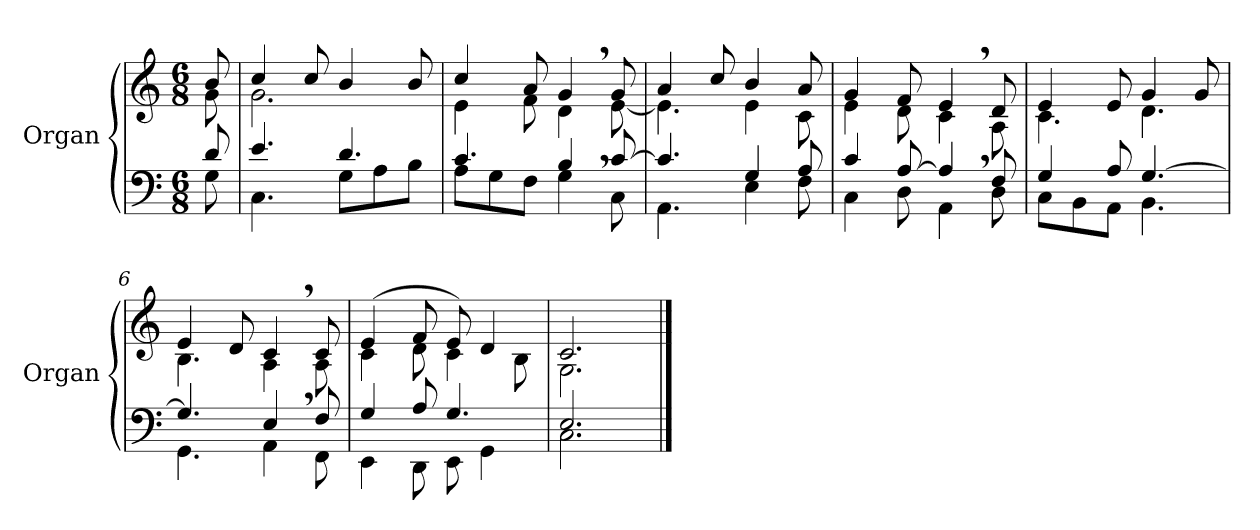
**kern	**kern
*part1	*part1
*staff2	*staff1
*I"Organ	*
*I'Organ	*
*clefF4	*clefG2
*M6/8	*M6/8
=	=
*^	*^
8d/	8G\	8b/	8g\
=1	=1	=1	=1
4.e/	4.C\	4cc/	2.g\
.	.	8cc/	.
4.d/	8G\L	4b/	.
.	8A\	.	.
.	8B\J	8b/	.
=2	=2	=2	=2
4.c/	8A\L	4cc/	4e\
.	8G\	.	.
.	8F\J	8a/	8f\
4B,</	4G\	4g,>/	4d\
[>8c/	8C\	8g/	[<8e\
=3	=3	=3	=3
4.c/]	4.AA\	4a/	4.e\]
.	.	8cc/	.
4G/	4E\	4b/	4e\
8A/	8F\	8a/	8c\
=4	=4	=4	=4
4c/	4C\	4g/	4e\
[>8A/	8D\	8f/	8d\
4A,</]	4AA\	4e,>/	4c\
8F/	8D\	8d/	8A\
=5	=5	=5	=5
4G/	8C\L	4e/	4.c\
.	8BB\	.	.
8A/	8AA\J	8e/	.
[>4.G/	4.BB\	4g/	4.d\
.	.	8g/	.
=6	=6	=6	=6
4.G/]	4.GG\	4e/	4.B\
.	.	8d/	.
4E,>/	4AA\	4c,>/	4A\
8F/	8FF\	8c/	8A\
=7	=7	=7	=7
4G/	4EE\	(>4e/	4c\
8A/	8DD\	8f/	8d\
4.G/	8EE\	8e/)	4c\
.	4GG\	4d/	.
.	.	.	8B\
=8	=8	=8	=8
2.E/	2.C\	2.c/	2.G\
*v	*v	*	*
*	*v	*v
==	==
*-	*-
